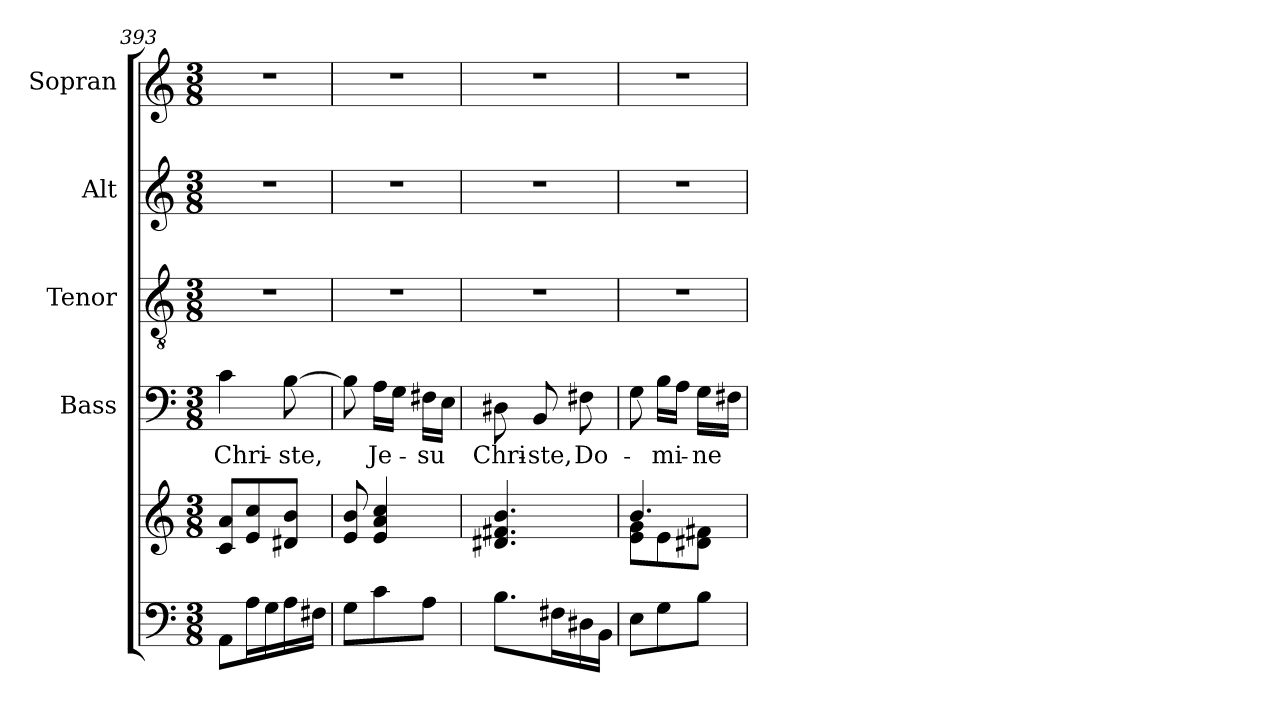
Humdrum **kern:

**kern	**kern	**kern	**text	**kern	**kern	**kern
*part5	*part5	*part4	*part4	*part3	*part2	*part1
*staff6	*staff5	*staff4	*staff4	*staff3	*staff2	*staff1
*	*	*I"Bass	*	*I"Tenor	*I"Alt	*I"Sopran
*	*	*I'B.	*	*I'T.	*I'A.	*I'S.
*clefF4	*clefG2	*clefF4	*	*clefGv2	*clefG2	*clefG2
*k[]	*k[]	*k[]	*	*k[]	*k[]	*k[]
*C:	*C:	*C:	*	*C:	*C:	*C:
*M3/8	*M3/8	*M3/8	*	*M3/8	*M3/8	*M3/8
=393	=393	=393	=393	=393	=393	=393
!	!	!	!LO:LY:b	!	!	!
8AA\L	8c/ 8a/L	4c\	Chri-	4.r	4.r	4.r
16A\L	8e/ 8cc/	.	.	.	.	.
16G\	.	.	.	.	.	.
!	!	!	!LO:LY:b	!	!	!
16A\	8d#X/ 8b/J	[8B\	-ste,	.	.	.
16F#X\JJ	.	.	.	.	.	.
=394	=394	=394	=394	=394	=394	=394
8G\L	8e/ 8b/	8B\]	.	4.r	4.r	4.r
!	!	!	!LO:LY:b	!	!	!
8c\	4e/ 4a/ 4cc/	16A\LL	Je-	.	.	.
.	.	16G\JJ	.	.	.	.
!	!	!	!LO:LY:b	!	!	!
8A\J	.	16F#X\LL	-su	.	.	.
.	.	16E\JJ	.	.	.	.
=395	=395	=395	=395	=395	=395	=395
!	!	!	!LO:LY:b	!	!	!
8.B\L	4.d#X/ 4.f#X/ 4.b/	8D#X\	Chri-	4.r	4.r	4.r
!	!	!	!LO:LY:b	!	!	!
.	.	8BB/	-ste,	.	.	.
16F#X\L	.	.	.	.	.	.
!	!	!	!LO:LY:b	!	!	!
16D#X\	.	8F#X\	Do-	.	.	.
16BB\JJ	.	.	.	.	.	.
!!LO:PB:g=z
=396	=396	=396	=396	=396	=396	=396
*	*^	*	*	*	*	*
8E\L	4.b/	8e\ 8g\L	8G\	.	4.r	4.r	4.r
!	!	!	!	!LO:LY:b	!	!	!
8G\	.	8e\	16B\LL	-mi-	.	.	.
.	.	.	16A\JJ	.	.	.	.
!	!	!	!	!LO:LY:b	!	!	!
8B\J	.	8d#X\ 8f#X\J	16G\LL	-ne	.	.	.
.	.	.	16F#X\JJ	.	.	.	.
*	*v	*v	*	*	*	*	*
=	=	=	=	=	=	=
*-	*-	*-	*-	*-	*-	*-
